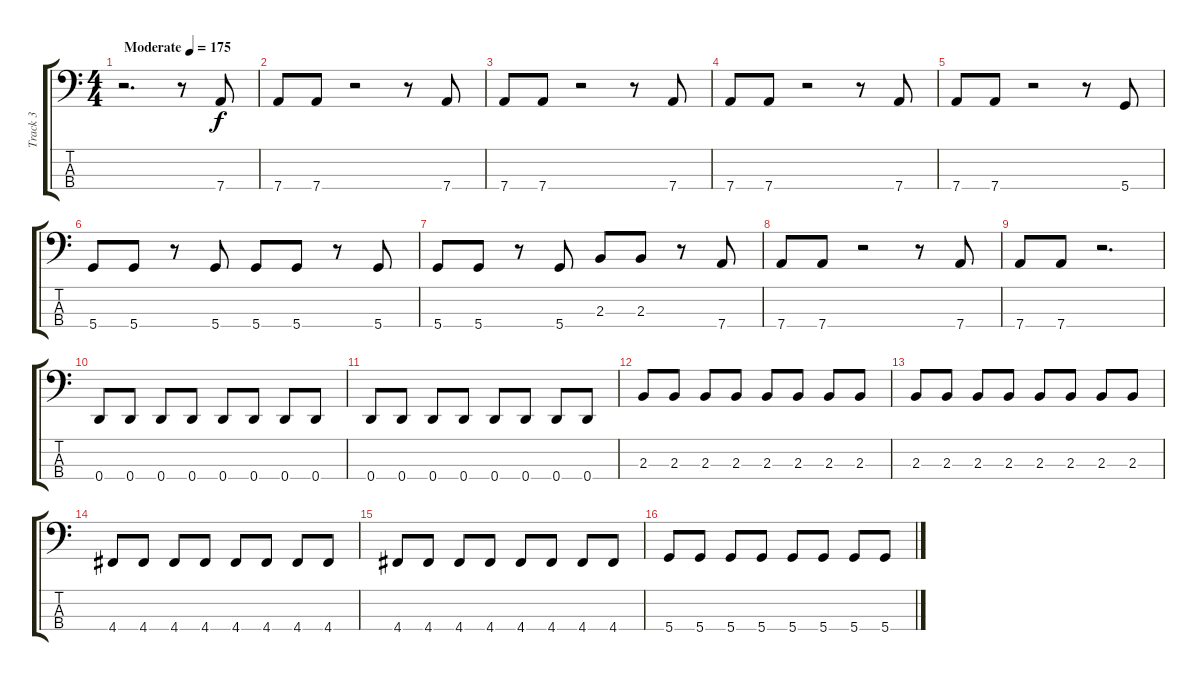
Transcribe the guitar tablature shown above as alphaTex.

\track ("Track 3" "Track 3") {instrument electricbasspick}
\staff {score tabs}
\tuning (G2 D2 A1 D1) {hide}
\ts (4 4)
\tempo (175 "Moderate")
\clef f4
\ks c
r.2{d dy f instrument electricbasspick} r.8 7.4.8 |
7.4.8 7.4.8 r.2 r.8 7.4.8 |
7.4.8 7.4.8 r.2 r.8 7.4.8 |
7.4.8 7.4.8 r.2 r.8 7.4.8 |
7.4.8 7.4.8 r.2 r.8 5.4.8 |
5.4.8 5.4.8 r.8 5.4.8 5.4.8 5.4.8 r.8 5.4.8 |
5.4.8 5.4.8 r.8 5.4.8 2.3.8 2.3.8 r.8 7.4.8 |
7.4.8 7.4.8 r.2 r.8 7.4.8 |
7.4.8 7.4.8 r.2{d} |
0.4.8 0.4.8 0.4.8 0.4.8 0.4.8 0.4.8 0.4.8 0.4.8 |
0.4.8 0.4.8 0.4.8 0.4.8 0.4.8 0.4.8 0.4.8 0.4.8 |
2.3.8 2.3.8 2.3.8 2.3.8 2.3.8 2.3.8 2.3.8 2.3.8 |
2.3.8 2.3.8 2.3.8 2.3.8 2.3.8 2.3.8 2.3.8 2.3.8 |
4.4.8 4.4.8 4.4.8 4.4.8 4.4.8 4.4.8 4.4.8 4.4.8 |
4.4.8 4.4.8 4.4.8 4.4.8 4.4.8 4.4.8 4.4.8 4.4.8 |
5.4.8 5.4.8 5.4.8 5.4.8 5.4.8 5.4.8 5.4.8 5.4.8
